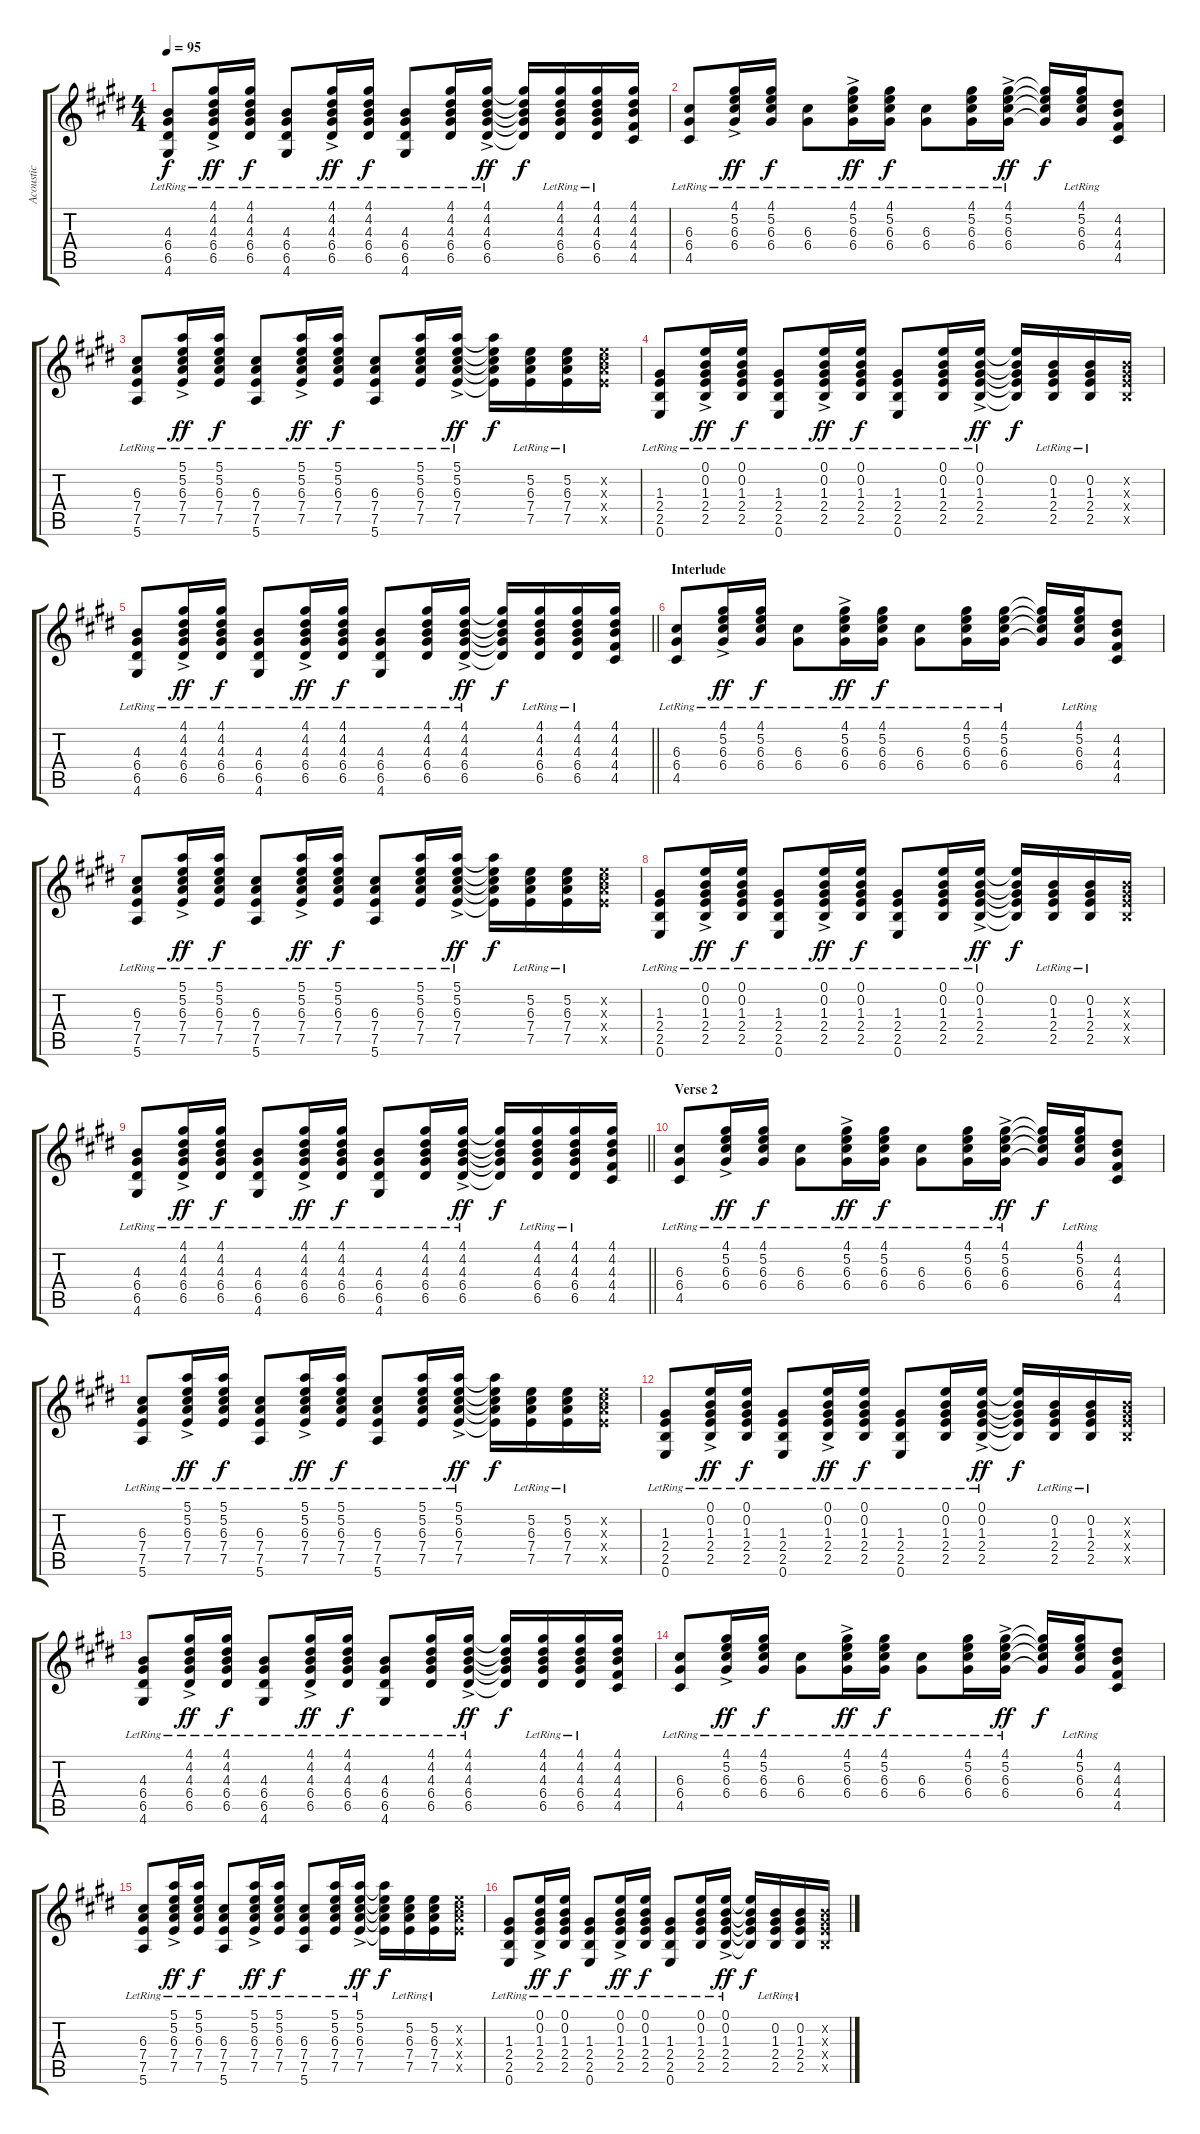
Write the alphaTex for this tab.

\track ("Acoustic" "Acoustic") {instrument acousticguitarnylon}
\staff {score tabs}
\tuning (E4 B3 G3 D3 A2 E2) {hide}
\ts (4 4)
\tempo 95
\clef g2
\ks e
(4.3{lr} 6.4{lr} 6.5{lr} 4.6{lr}).8{dy f} (4.1{ac lr} 4.2{ac lr} 4.3{ac lr} 6.4{ac lr} 6.5{ac lr}).16{dy ff} (4.1{lr} 4.2{lr} 4.3{lr} 6.4{lr} 6.5{lr}).16{dy f} (4.3{lr} 6.4{lr} 6.5{lr} 4.6{lr}).8 (4.1{ac lr} 4.2{ac lr} 4.3{ac lr} 6.4{ac lr} 6.5{ac lr}).16{dy ff} (4.1{lr} 4.2{lr} 4.3{lr} 6.4{lr} 6.5{lr}).16{dy f} (4.3{lr} 6.4{lr} 6.5{lr} 4.6{lr}).8 (4.1{lr} 4.2{lr} 4.3{lr} 6.4{lr} 6.5{lr}).16 (4.1{ac lr} 4.2{ac lr} 4.3{ac lr} 6.4{ac lr} 6.5{ac lr}).16{dy ff} (4.1{t} 4.2{t} 4.3{t} 6.4{t} 6.5{t}).16{dy f} (4.1{lr} 4.2{lr} 4.3{lr} 6.4{lr} 6.5{lr}).16 (4.1{lr} 4.2{lr} 4.3{lr} 6.4{lr} 6.5{lr}).16 (4.1 4.2 4.3 4.4 4.5).16 |
(6.3{lr} 6.4{lr} 4.5{lr}).8 (4.1{ac lr} 5.2{ac lr} 6.3{ac lr} 6.4{ac lr}).16{dy ff} (4.1{lr} 5.2{lr} 6.3{lr} 6.4{lr}).16{dy f} (6.3{lr} 6.4{lr}).8 (4.1{ac lr} 5.2{ac lr} 6.3{ac lr} 6.4{ac lr}).16{dy ff} (4.1{lr} 5.2{lr} 6.3{lr} 6.4{lr}).16{dy f} (6.3{lr} 6.4{lr}).8 (4.1{lr} 5.2{lr} 6.3{lr} 6.4{lr}).16 (4.1{ac lr} 5.2{ac lr} 6.3{ac lr} 6.4{ac lr}).16{dy ff} (4.1{t} 5.2{t} 6.3{t} 6.4{t}).16{dy f} (4.1{lr} 5.2{lr} 6.3{lr} 6.4{lr}).16 (4.2 4.3 4.4 4.5).8 |
(6.3{lr} 7.4{lr} 7.5{lr} 5.6{lr}).8 (5.1{ac lr} 5.2{ac lr} 6.3{ac lr} 7.4{ac lr} 7.5{ac lr}).16{dy ff} (5.1{lr} 5.2{lr} 6.3{lr} 7.4{lr} 7.5{lr}).16{dy f} (6.3{lr} 7.4{lr} 7.5{lr} 5.6{lr}).8 (5.1{ac lr} 5.2{ac lr} 6.3{ac lr} 7.4{ac lr} 7.5{ac lr}).16{dy ff} (5.1{lr} 5.2{lr} 6.3{lr} 7.4{lr} 7.5{lr}).16{dy f} (6.3{lr} 7.4{lr} 7.5{lr} 5.6{lr}).8 (5.1{lr} 5.2{lr} 6.3{lr} 7.4{lr} 7.5{lr}).16 (5.1{ac lr} 5.2{ac lr} 6.3{ac lr} 7.4{ac lr} 7.5{ac lr}).16{dy ff} (5.1{t} 5.2{t} 6.3{t} 7.4{t} 7.5{t}).16{dy f} (5.2{lr} 6.3{lr} 7.4{lr} 7.5{lr}).16 (5.2{lr} 6.3{lr} 7.4{lr} 7.5{lr}).16 (5.2{x} 6.3{x} 7.4{x} 7.5{x}).16 |
(1.3{lr} 2.4{lr} 2.5{lr} 0.6{lr}).8 (0.1{ac lr} 0.2{ac lr} 1.3{ac lr} 2.4{ac lr} 2.5{ac lr}).16{dy ff} (0.1{lr} 0.2{lr} 1.3{lr} 2.4{lr} 2.5{lr}).16{dy f} (1.3{lr} 2.4{lr} 2.5{lr} 0.6{lr}).8 (0.1{ac lr} 0.2{ac lr} 1.3{ac lr} 2.4{ac lr} 2.5{ac lr}).16{dy ff} (0.1{lr} 0.2{lr} 1.3{lr} 2.4{lr} 2.5{lr}).16{dy f} (1.3{lr} 2.4{lr} 2.5{lr} 0.6{lr}).8 (0.1{lr} 0.2{lr} 1.3{lr} 2.4{lr} 2.5{lr}).16 (0.1{ac lr} 0.2{ac lr} 1.3{ac lr} 2.4{ac lr} 2.5{ac lr}).16{dy ff} (0.1{t} 0.2{t} 1.3{t} 2.4{t} 2.5{t}).16{dy f} (0.2{lr} 1.3{lr} 2.4{lr} 2.5{lr}).16 (0.2{lr} 1.3{lr} 2.4{lr} 2.5{lr}).16 (0.2{x} 1.3{x} 2.4{x} 2.5{x}).16 |
\barLineRight lightlight
(4.3{lr} 6.4{lr} 6.5{lr} 4.6{lr}).8 (4.1{ac lr} 4.2{ac lr} 4.3{ac lr} 6.4{ac lr} 6.5{ac lr}).16{dy ff} (4.1{lr} 4.2{lr} 4.3{lr} 6.4{lr} 6.5{lr}).16{dy f} (4.3{lr} 6.4{lr} 6.5{lr} 4.6{lr}).8 (4.1{ac lr} 4.2{ac lr} 4.3{ac lr} 6.4{ac lr} 6.5{ac lr}).16{dy ff} (4.1{lr} 4.2{lr} 4.3{lr} 6.4{lr} 6.5{lr}).16{dy f} (4.3{lr} 6.4{lr} 6.5{lr} 4.6{lr}).8 (4.1{lr} 4.2{lr} 4.3{lr} 6.4{lr} 6.5{lr}).16 (4.1{ac lr} 4.2{ac lr} 4.3{ac lr} 6.4{ac lr} 6.5{ac lr}).16{dy ff} (4.1{t} 4.2{t} 4.3{t} 6.4{t} 6.5{t}).16{dy f} (4.1{lr} 4.2{lr} 4.3{lr} 6.4{lr} 6.5{lr}).16 (4.1{lr} 4.2{lr} 4.3{lr} 6.4{lr} 6.5{lr}).16 (4.1 4.2 4.3 4.4 4.5).16 |
\section ("" "Interlude")
(6.3{lr} 6.4{lr} 4.5{lr}).8 (4.1{ac lr} 5.2{ac lr} 6.3{ac lr} 6.4{ac lr}).16{dy ff} (4.1{lr} 5.2{lr} 6.3{lr} 6.4{lr}).16{dy f} (6.3{lr} 6.4{lr}).8 (4.1{ac lr} 5.2{ac lr} 6.3{ac lr} 6.4{ac lr}).16{dy ff} (4.1{lr} 5.2{lr} 6.3{lr} 6.4{lr}).16{dy f} (6.3{lr} 6.4{lr}).8 (4.1{lr} 5.2{lr} 6.3{lr} 6.4{lr}).16 (4.1{lr} 5.2{lr} 6.3{lr} 6.4{lr}).16 (4.1{t} 5.2{t} 6.3{t} 6.4{t}).16 (4.1{lr} 5.2{lr} 6.3{lr} 6.4{lr}).16 (4.2 4.3 4.4 4.5).8 |
(6.3{lr} 7.4{lr} 7.5{lr} 5.6{lr}).8 (5.1{ac lr} 5.2{ac lr} 6.3{ac lr} 7.4{ac lr} 7.5{ac lr}).16{dy ff} (5.1{lr} 5.2{lr} 6.3{lr} 7.4{lr} 7.5{lr}).16{dy f} (6.3{lr} 7.4{lr} 7.5{lr} 5.6{lr}).8 (5.1{ac lr} 5.2{ac lr} 6.3{ac lr} 7.4{ac lr} 7.5{ac lr}).16{dy ff} (5.1{lr} 5.2{lr} 6.3{lr} 7.4{lr} 7.5{lr}).16{dy f} (6.3{lr} 7.4{lr} 7.5{lr} 5.6{lr}).8 (5.1{lr} 5.2{lr} 6.3{lr} 7.4{lr} 7.5{lr}).16 (5.1{ac lr} 5.2{ac lr} 6.3{ac lr} 7.4{ac lr} 7.5{ac lr}).16{dy ff} (5.1{t} 5.2{t} 6.3{t} 7.4{t} 7.5{t}).16{dy f} (5.2{lr} 6.3{lr} 7.4{lr} 7.5{lr}).16 (5.2{lr} 6.3{lr} 7.4{lr} 7.5{lr}).16 (5.2{x} 6.3{x} 7.4{x} 7.5{x}).16 |
(1.3{lr} 2.4{lr} 2.5{lr} 0.6{lr}).8 (0.1{ac lr} 0.2{ac lr} 1.3{ac lr} 2.4{ac lr} 2.5{ac lr}).16{dy ff} (0.1{lr} 0.2{lr} 1.3{lr} 2.4{lr} 2.5{lr}).16{dy f} (1.3{lr} 2.4{lr} 2.5{lr} 0.6{lr}).8 (0.1{ac lr} 0.2{ac lr} 1.3{ac lr} 2.4{ac lr} 2.5{ac lr}).16{dy ff} (0.1{lr} 0.2{lr} 1.3{lr} 2.4{lr} 2.5{lr}).16{dy f} (1.3{lr} 2.4{lr} 2.5{lr} 0.6{lr}).8 (0.1{lr} 0.2{lr} 1.3{lr} 2.4{lr} 2.5{lr}).16 (0.1{ac lr} 0.2{ac lr} 1.3{ac lr} 2.4{ac lr} 2.5{ac lr}).16{dy ff} (0.1{t} 0.2{t} 1.3{t} 2.4{t} 2.5{t}).16{dy f} (0.2{lr} 1.3{lr} 2.4{lr} 2.5{lr}).16 (0.2{lr} 1.3{lr} 2.4{lr} 2.5{lr}).16 (0.2{x} 1.3{x} 2.4{x} 2.5{x}).16 |
\barLineRight lightlight
(4.3{lr} 6.4{lr} 6.5{lr} 4.6{lr}).8 (4.1{ac lr} 4.2{ac lr} 4.3{ac lr} 6.4{ac lr} 6.5{ac lr}).16{dy ff} (4.1{lr} 4.2{lr} 4.3{lr} 6.4{lr} 6.5{lr}).16{dy f} (4.3{lr} 6.4{lr} 6.5{lr} 4.6{lr}).8 (4.1{ac lr} 4.2{ac lr} 4.3{ac lr} 6.4{ac lr} 6.5{ac lr}).16{dy ff} (4.1{lr} 4.2{lr} 4.3{lr} 6.4{lr} 6.5{lr}).16{dy f} (4.3{lr} 6.4{lr} 6.5{lr} 4.6{lr}).8 (4.1{lr} 4.2{lr} 4.3{lr} 6.4{lr} 6.5{lr}).16 (4.1{ac lr} 4.2{ac lr} 4.3{ac lr} 6.4{ac lr} 6.5{ac lr}).16{dy ff} (4.1{t} 4.2{t} 4.3{t} 6.4{t} 6.5{t}).16{dy f} (4.1{lr} 4.2{lr} 4.3{lr} 6.4{lr} 6.5{lr}).16 (4.1{lr} 4.2{lr} 4.3{lr} 6.4{lr} 6.5{lr}).16 (4.1 4.2 4.3 4.4 4.5).16 |
\section ("" "Verse 2")
(6.3{lr} 6.4{lr} 4.5{lr}).8 (4.1{ac lr} 5.2{ac lr} 6.3{ac lr} 6.4{ac lr}).16{dy ff} (4.1{lr} 5.2{lr} 6.3{lr} 6.4{lr}).16{dy f} (6.3{lr} 6.4{lr}).8 (4.1{ac lr} 5.2{ac lr} 6.3{ac lr} 6.4{ac lr}).16{dy ff} (4.1{lr} 5.2{lr} 6.3{lr} 6.4{lr}).16{dy f} (6.3{lr} 6.4{lr}).8 (4.1{lr} 5.2{lr} 6.3{lr} 6.4{lr}).16 (4.1{ac lr} 5.2{ac lr} 6.3{ac lr} 6.4{ac lr}).16{dy ff} (4.1{t} 5.2{t} 6.3{t} 6.4{t}).16{dy f} (4.1{lr} 5.2{lr} 6.3{lr} 6.4{lr}).16 (4.2 4.3 4.4 4.5).8 |
(6.3{lr} 7.4{lr} 7.5{lr} 5.6{lr}).8 (5.1{ac lr} 5.2{ac lr} 6.3{ac lr} 7.4{ac lr} 7.5{ac lr}).16{dy ff} (5.1{lr} 5.2{lr} 6.3{lr} 7.4{lr} 7.5{lr}).16{dy f} (6.3{lr} 7.4{lr} 7.5{lr} 5.6{lr}).8 (5.1{ac lr} 5.2{ac lr} 6.3{ac lr} 7.4{ac lr} 7.5{ac lr}).16{dy ff} (5.1{lr} 5.2{lr} 6.3{lr} 7.4{lr} 7.5{lr}).16{dy f} (6.3{lr} 7.4{lr} 7.5{lr} 5.6{lr}).8 (5.1{lr} 5.2{lr} 6.3{lr} 7.4{lr} 7.5{lr}).16 (5.1{ac lr} 5.2{ac lr} 6.3{ac lr} 7.4{ac lr} 7.5{ac lr}).16{dy ff} (5.1{t} 5.2{t} 6.3{t} 7.4{t} 7.5{t}).16{dy f} (5.2{lr} 6.3{lr} 7.4{lr} 7.5{lr}).16 (5.2{lr} 6.3{lr} 7.4{lr} 7.5{lr}).16 (5.2{x} 6.3{x} 7.4{x} 7.5{x}).16 |
(1.3{lr} 2.4{lr} 2.5{lr} 0.6{lr}).8 (0.1{ac lr} 0.2{ac lr} 1.3{ac lr} 2.4{ac lr} 2.5{ac lr}).16{dy ff} (0.1{lr} 0.2{lr} 1.3{lr} 2.4{lr} 2.5{lr}).16{dy f} (1.3{lr} 2.4{lr} 2.5{lr} 0.6{lr}).8 (0.1{ac lr} 0.2{ac lr} 1.3{ac lr} 2.4{ac lr} 2.5{ac lr}).16{dy ff} (0.1{lr} 0.2{lr} 1.3{lr} 2.4{lr} 2.5{lr}).16{dy f} (1.3{lr} 2.4{lr} 2.5{lr} 0.6{lr}).8 (0.1{lr} 0.2{lr} 1.3{lr} 2.4{lr} 2.5{lr}).16 (0.1{ac lr} 0.2{ac lr} 1.3{ac lr} 2.4{ac lr} 2.5{ac lr}).16{dy ff} (0.1{t} 0.2{t} 1.3{t} 2.4{t} 2.5{t}).16{dy f} (0.2{lr} 1.3{lr} 2.4{lr} 2.5{lr}).16 (0.2{lr} 1.3{lr} 2.4{lr} 2.5{lr}).16 (0.2{x} 1.3{x} 2.4{x} 2.5{x}).16 |
(4.3{lr} 6.4{lr} 6.5{lr} 4.6{lr}).8 (4.1{ac lr} 4.2{ac lr} 4.3{ac lr} 6.4{ac lr} 6.5{ac lr}).16{dy ff} (4.1{lr} 4.2{lr} 4.3{lr} 6.4{lr} 6.5{lr}).16{dy f} (4.3{lr} 6.4{lr} 6.5{lr} 4.6{lr}).8 (4.1{ac lr} 4.2{ac lr} 4.3{ac lr} 6.4{ac lr} 6.5{ac lr}).16{dy ff} (4.1{lr} 4.2{lr} 4.3{lr} 6.4{lr} 6.5{lr}).16{dy f} (4.3{lr} 6.4{lr} 6.5{lr} 4.6{lr}).8 (4.1{lr} 4.2{lr} 4.3{lr} 6.4{lr} 6.5{lr}).16 (4.1{ac lr} 4.2{ac lr} 4.3{ac lr} 6.4{ac lr} 6.5{ac lr}).16{dy ff} (4.1{t} 4.2{t} 4.3{t} 6.4{t} 6.5{t}).16{dy f} (4.1{lr} 4.2{lr} 4.3{lr} 6.4{lr} 6.5{lr}).16 (4.1{lr} 4.2{lr} 4.3{lr} 6.4{lr} 6.5{lr}).16 (4.1 4.2 4.3 4.4 4.5).16 |
(6.3{lr} 6.4{lr} 4.5{lr}).8 (4.1{ac lr} 5.2{ac lr} 6.3{ac lr} 6.4{ac lr}).16{dy ff} (4.1{lr} 5.2{lr} 6.3{lr} 6.4{lr}).16{dy f} (6.3{lr} 6.4{lr}).8 (4.1{ac lr} 5.2{ac lr} 6.3{ac lr} 6.4{ac lr}).16{dy ff} (4.1{lr} 5.2{lr} 6.3{lr} 6.4{lr}).16{dy f} (6.3{lr} 6.4{lr}).8 (4.1{lr} 5.2{lr} 6.3{lr} 6.4{lr}).16 (4.1{ac lr} 5.2{ac lr} 6.3{ac lr} 6.4{ac lr}).16{dy ff} (4.1{t} 5.2{t} 6.3{t} 6.4{t}).16{dy f} (4.1{lr} 5.2{lr} 6.3{lr} 6.4{lr}).16 (4.2 4.3 4.4 4.5).8 |
(6.3{lr} 7.4{lr} 7.5{lr} 5.6{lr}).8 (5.1{ac lr} 5.2{ac lr} 6.3{ac lr} 7.4{ac lr} 7.5{ac lr}).16{dy ff} (5.1{lr} 5.2{lr} 6.3{lr} 7.4{lr} 7.5{lr}).16{dy f} (6.3{lr} 7.4{lr} 7.5{lr} 5.6{lr}).8 (5.1{ac lr} 5.2{ac lr} 6.3{ac lr} 7.4{ac lr} 7.5{ac lr}).16{dy ff} (5.1{lr} 5.2{lr} 6.3{lr} 7.4{lr} 7.5{lr}).16{dy f} (6.3{lr} 7.4{lr} 7.5{lr} 5.6{lr}).8 (5.1{lr} 5.2{lr} 6.3{lr} 7.4{lr} 7.5{lr}).16 (5.1{ac lr} 5.2{ac lr} 6.3{ac lr} 7.4{ac lr} 7.5{ac lr}).16{dy ff} (5.1{t} 5.2{t} 6.3{t} 7.4{t} 7.5{t}).16{dy f} (5.2{lr} 6.3{lr} 7.4{lr} 7.5{lr}).16 (5.2{lr} 6.3{lr} 7.4{lr} 7.5{lr}).16 (5.2{x} 6.3{x} 7.4{x} 7.5{x}).16 |
(1.3{lr} 2.4{lr} 2.5{lr} 0.6{lr}).8 (0.1{ac lr} 0.2{ac lr} 1.3{ac lr} 2.4{ac lr} 2.5{ac lr}).16{dy ff} (0.1{lr} 0.2{lr} 1.3{lr} 2.4{lr} 2.5{lr}).16{dy f} (1.3{lr} 2.4{lr} 2.5{lr} 0.6{lr}).8 (0.1{ac lr} 0.2{ac lr} 1.3{ac lr} 2.4{ac lr} 2.5{ac lr}).16{dy ff} (0.1{lr} 0.2{lr} 1.3{lr} 2.4{lr} 2.5{lr}).16{dy f} (1.3{lr} 2.4{lr} 2.5{lr} 0.6{lr}).8 (0.1{lr} 0.2{lr} 1.3{lr} 2.4{lr} 2.5{lr}).16 (0.1{ac lr} 0.2{ac lr} 1.3{ac lr} 2.4{ac lr} 2.5{ac lr}).16{dy ff} (0.1{t} 0.2{t} 1.3{t} 2.4{t} 2.5{t}).16{dy f} (0.2{lr} 1.3{lr} 2.4{lr} 2.5{lr}).16 (0.2{lr} 1.3{lr} 2.4{lr} 2.5{lr}).16 (0.2{x} 1.3{x} 2.4{x} 2.5{x}).16
